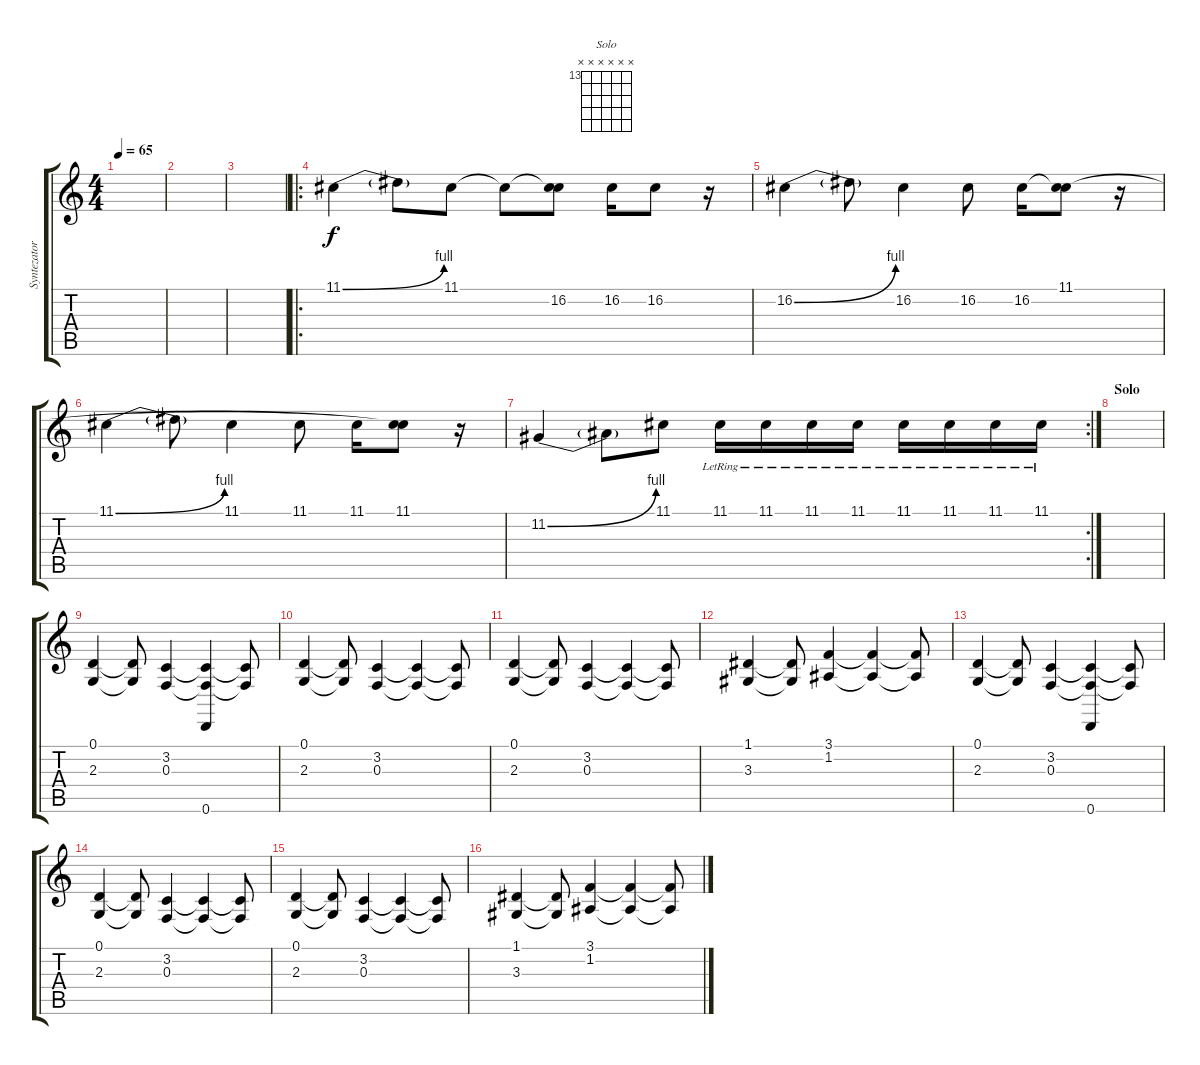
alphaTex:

\track ("Syntezatory " "Syntezator") {instrument stringensemble1}
\staff {score tabs}
\tuning (D4 A3 F3 C3 G2 D2) {hide}
\chord ("Solo" x x x x x x) {firstfret 13}
\ts (4 4)
\tempo 65
\clef g2
\ks c
|
|
|
\ro
11.1{be (bend 0 0 60 4)}.4{dy f volume 16 instrument pad2warm} 11.1{t}.8 11.1.8 11.1{t}.8 (11.1{t} 16.2).8 16.2.16 16.2.8 r.16 |
16.2{be (bend 0 0 60 4)}.4 16.2{t}.8 16.2.4 16.2.8 16.2.16 (11.1 16.2{t}).8 r.16 |
11.1{be (bend 0 0 60 4)}.4 11.1{t}.8 11.1.4 11.1.8 11.1.16 (11.1 16.2{t}).8 r.16 |
\rc 2
11.2{be (bend 0 0 60 4)}.4 11.2{t}.8 11.1.8 11.1{lr}.16{volume 15} 11.1{lr}.16{volume 14} 11.1{lr}.16{volume 13} 11.1{lr}.16{volume 12} 11.1{lr}.16{volume 11} 11.1{lr}.16{volume 10} 11.1{lr}.16{volume 9} 11.1{lr}.16{volume 8} |
\section ("" "Solo")
|
(0.1 2.3).4{volume 10 instrument synthstrings1} (0.1{t} 2.3{t}).8 (3.2 0.3).4 (3.2{t} 0.3{t} 0.6).4 (3.2{t} 0.3{t}).8 |
(0.1 2.3).4 (0.1{t} 2.3{t}).8 (3.2 0.3).4 (3.2{t} 0.3{t}).4 (3.2{t} 0.3{t}).8 |
(0.1 2.3).4 (0.1{t} 2.3{t}).8 (3.2 0.3).4 (3.2{t} 0.3{t}).4 (3.2{t} 0.3{t}).8 |
(1.1 3.3).4 (1.1{t} 3.3{t}).8 (3.1 1.2).4 (3.1{t} 1.2{t}).4 (3.1{t} 1.2{t}).8 |
(0.1 2.3).4{volume 10 instrument synthstrings1} (0.1{t} 2.3{t}).8 (3.2 0.3).4 (3.2{t} 0.3{t} 0.6).4 (3.2{t} 0.3{t}).8 |
(0.1 2.3).4 (0.1{t} 2.3{t}).8 (3.2 0.3).4 (3.2{t} 0.3{t}).4 (3.2{t} 0.3{t}).8 |
(0.1 2.3).4 (0.1{t} 2.3{t}).8 (3.2 0.3).4 (3.2{t} 0.3{t}).4 (3.2{t} 0.3{t}).8 |
(1.1 3.3).4 (1.1{t} 3.3{t}).8 (3.1 1.2).4 (3.1{t} 1.2{t}).4 (3.1{t} 1.2{t}).8
